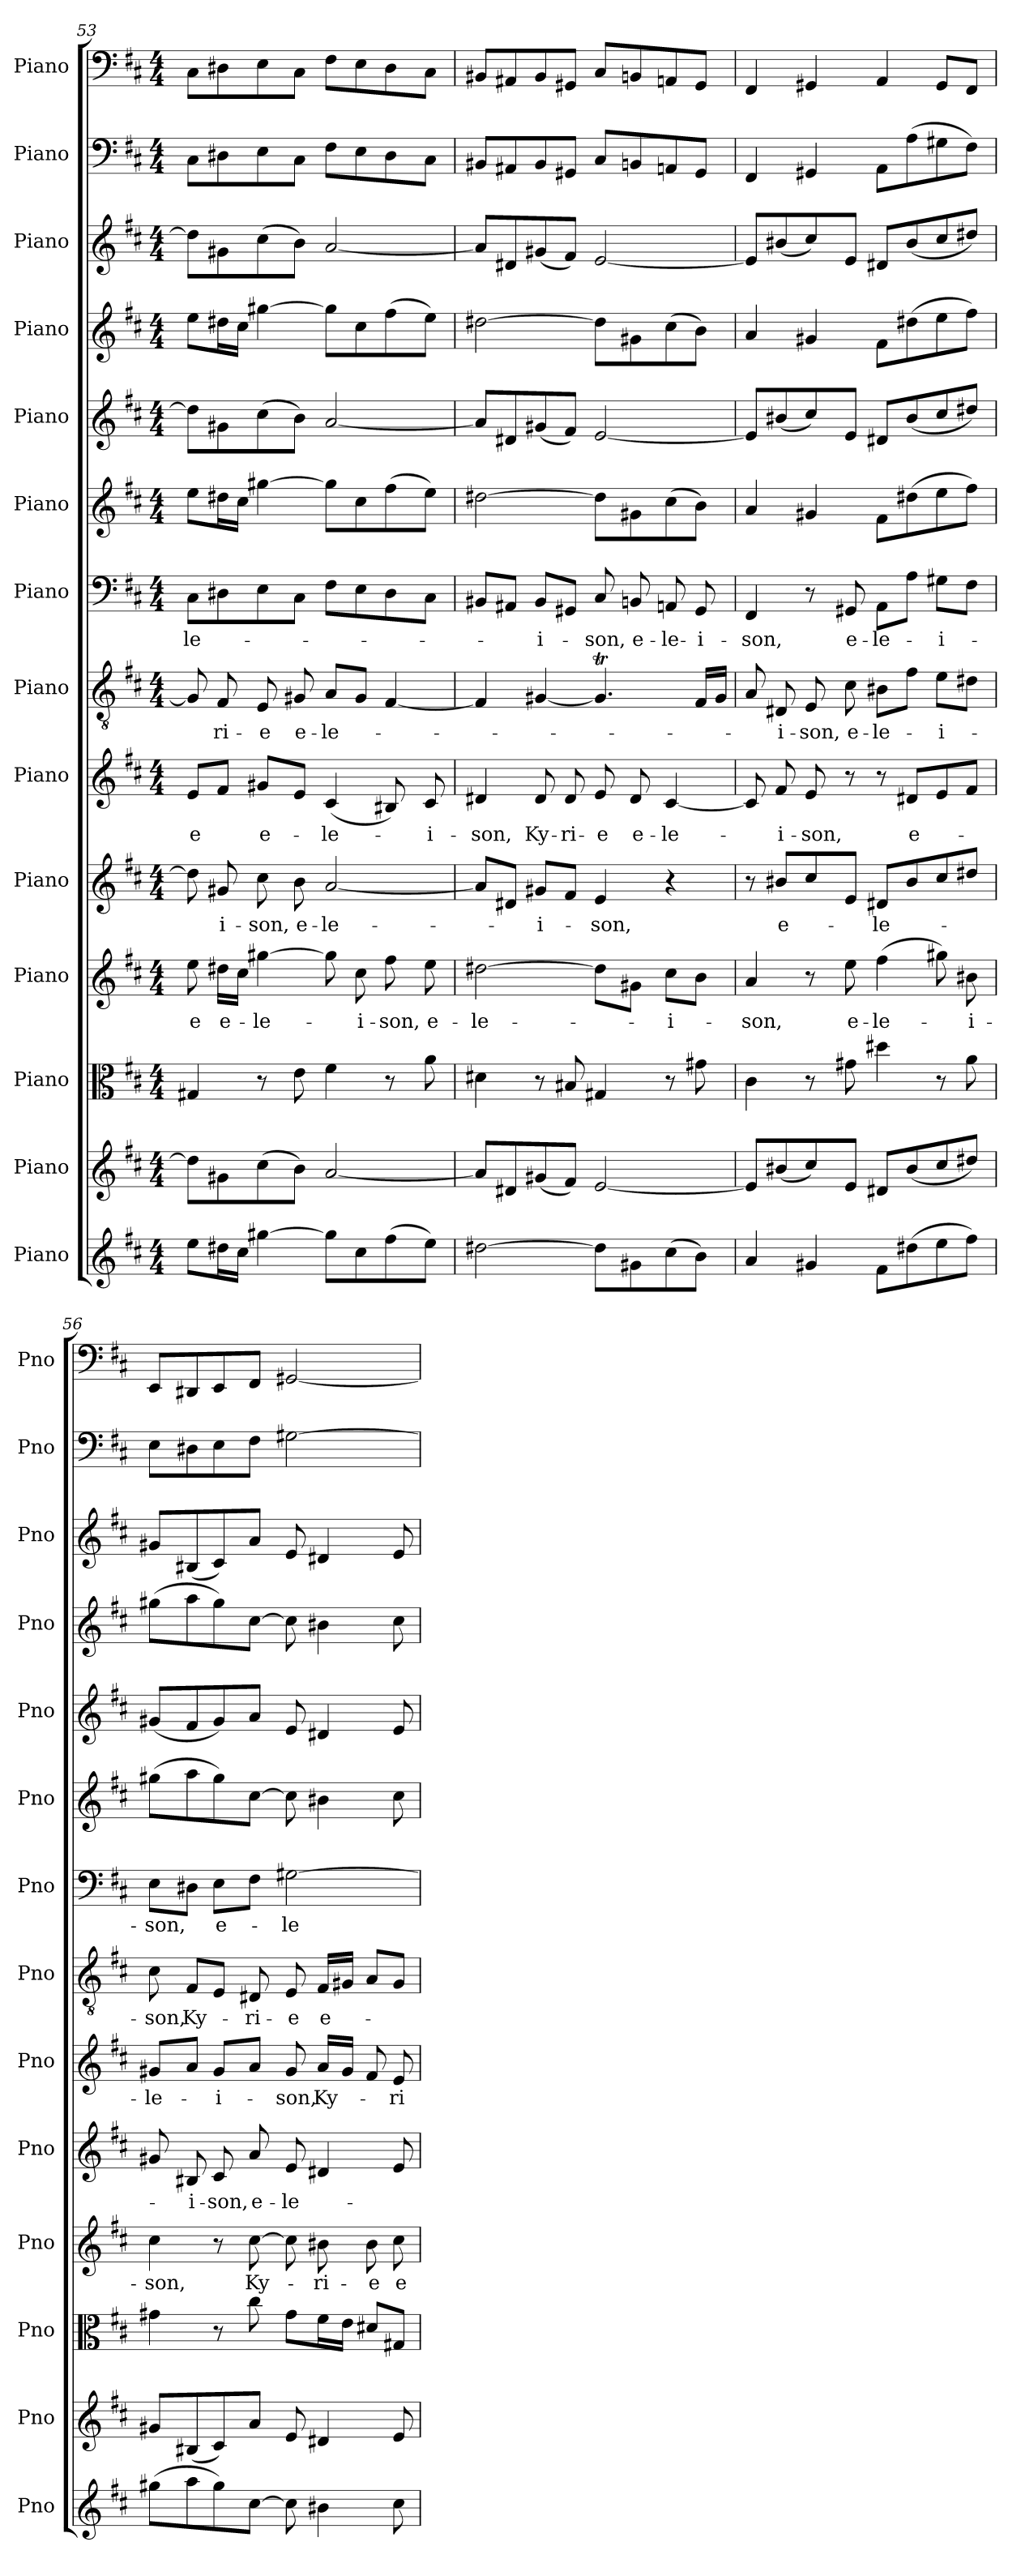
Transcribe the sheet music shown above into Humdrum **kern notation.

**kern	**kern	**kern	**kern	**text	**kern	**text	**kern	**text	**kern	**text	**kern	**text	**kern	**kern	**kern	**kern	**kern	**kern
*part14	*part13	*part12	*part11	*part11	*part10	*part10	*part9	*part9	*part8	*part8	*part7	*part7	*part6	*part5	*part4	*part3	*part2	*part1
*staff14	*staff13	*staff12	*staff11	*staff11	*staff10	*staff10	*staff9	*staff9	*staff8	*staff8	*staff7	*staff7	*staff6	*staff5	*staff4	*staff3	*staff2	*staff1
*I"Piano	*I"Piano	*I"Piano	*I"Piano	*	*I"Piano	*	*I"Piano	*	*I"Piano	*	*I"Piano	*	*I"Piano	*I"Piano	*I"Piano	*I"Piano	*I"Piano	*I"Piano
*I'Pno	*I'Pno	*I'Pno	*I'Pno	*	*I'Pno	*	*I'Pno	*	*I'Pno	*	*I'Pno	*	*I'Pno	*I'Pno	*I'Pno	*I'Pno	*I'Pno	*I'Pno
*clefG2	*clefG2	*clefC3	*clefG2	*	*clefG2	*	*clefG2	*	*clefGv2	*	*clefF4	*	*clefG2	*clefG2	*clefG2	*clefG2	*clefF4	*clefF4
*k[f#c#]	*k[f#c#]	*k[f#c#]	*k[f#c#]	*	*k[f#c#]	*	*k[f#c#]	*	*k[f#c#]	*	*k[f#c#]	*	*k[f#c#]	*k[f#c#]	*k[f#c#]	*k[f#c#]	*k[f#c#]	*k[f#c#]
*b:	*b:	*b:	*b:	*	*b:	*	*b:	*	*b:	*	*b:	*	*b:	*b:	*b:	*b:	*b:	*b:
*M4/4	*M4/4	*M4/4	*M4/4	*	*M4/4	*	*M4/4	*	*M4/4	*	*M4/4	*	*M4/4	*M4/4	*M4/4	*M4/4	*M4/4	*M4/4
=53	=53	=53	=53	=53	=53	=53	=53	=53	=53	=53	=53	=53	=53	=53	=53	=53	=53	=53
8ee\L	8dd#\L]	4G#X/	8ee\	-e	8dd#\]	.	8e/L	-e	8G#/]	.	8C#\L	-le-	8ee\L	8dd#\L]	8ee\L	8dd#\L]	8C#\L	8C#\L
16dd#X\L	8g#X\	.	16dd#X\LL	e-	8g#X/	-i-	8f#/J	.	8F#/	-ri-	8D#X\	.	16dd#X\L	8g#X\	16dd#X\L	8g#X\	8D#X\	8D#X\
16cc#\JJ	.	.	16cc#\JJ	.	.	.	.	.	.	.	.	.	16cc#\JJ	.	16cc#\JJ	.	.	.
[4gg#X\	(>8cc#\	8r	[4gg#X\	-le-	8cc#\	-son,	8g#X/L	e-	8E/	-e	8E\	.	[4gg#X\	(>8cc#\	[4gg#X\	(>8cc#\	8E\	8E\
.	8b\J)	8e\	.	.	8b\	e-	8e/J	.	8G#X/	e-	8C#\J	.	.	8b\J)	.	8b\J)	8C#\J	8C#\J
8gg#\L]	[2a/	4f#\	8gg#\]	.	[2a/	-le-	(<4c#/	-le-	8A/L	-le-	8F#\L	.	8gg#\L]	[2a/	8gg#\L]	[2a/	8F#\L	8F#\L
8cc#\	.	.	8cc#\	-i-	.	.	.	.	8G#/J	.	8E\	.	8cc#\	.	8cc#\	.	8E\	8E\
(>8ff#\	.	8r	8ff#\	-son,	.	.	8B#X/)	.	[4F#/	.	8D#\	.	(>8ff#\	.	(>8ff#\	.	8D#\	8D#\
8ee\J)	.	8a\	8ee\	e-	.	.	8c#/	-i-	.	.	8C#\J	.	8ee\J)	.	8ee\J)	.	8C#\J	8C#\J
=54	=54	=54	=54	=54	=54	=54	=54	=54	=54	=54	=54	=54	=54	=54	=54	=54	=54	=54
[2dd#X\	8a/L]	4d#X\	[2dd#X\	-le-	8a/L]	.	4d#X/	-son,	4F#/]	.	8BB#X/L	.	[2dd#X\	8a/L]	[2dd#X\	8a/L]	8BB#X/L	8BB#X/L
.	8d#X/	.	.	.	8d#X/J	.	.	.	.	.	8AA#X/J	.	.	8d#X/	.	8d#X/	8AA#X/	8AA#X/
.	(<8g#X/	8r	.	.	8g#X/L	-i-	8d#/	Ky-	[4G#X/	.	8BB#/L	-i-	.	(<8g#X/	.	(<8g#X/	8BB#/	8BB#/
.	8f#/J)	8B#X/	.	.	8f#/J	.	8d#/	-ri-	.	.	8GG#X/J	.	.	8f#/J)	.	8f#/J)	8GG#X/J	8GG#X/J
8dd#\L]	[2e/	4G#X/	8dd#\L]	.	4e/	-son,	8e/	-e	4.G#t/]	.	8C#/	-son,	8dd#\L]	[2e/	8dd#\L]	[2e/	8C#/L	8C#/L
8g#X\	.	.	8g#X\J	.	.	.	8d#/	e-	.	.	8BBn/	e-	8g#X\	.	8g#X\	.	8BBn/	8BBn/
(>8cc#\	.	8r	8cc#\L	-i-	4r	.	[4c#/	-le-	.	.	8AAn/	-le-	(>8cc#\	.	(>8cc#\	.	8AAn/	8AAn/
8b\J)	.	8g#X\	8b\J	.	.	.	.	.	16F#/LL	.	8GG#/	-i-	8b\J)	.	8b\J)	.	8GG#/J	8GG#/J
.	.	.	.	.	.	.	.	.	16G#/JJ	.	.	.	.	.	.	.	.	.
=55	=55	=55	=55	=55	=55	=55	=55	=55	=55	=55	=55	=55	=55	=55	=55	=55	=55	=55
4a/	8e/L]	4c#\	4a/	-son,	8r	.	8c#/]	.	8A/	.	4FF#/	-son,	4a/	8e/L]	4a/	8e/L]	4FF#/	4FF#/
.	(<8b#X/	.	.	.	8b#X/L	e-	8f#/	-i-	8D#X/	-i-	.	.	.	(<8b#X/	.	(<8b#X/	.	.
4g#X/	8cc#/)	8r	8r	.	8cc#/	.	8e/	-son,	8E/	-son,	8r	.	4g#X/	8cc#/)	4g#X/	8cc#/)	4GG#X/	4GG#X/
.	8e/J	8g#X\	8ee\	e-	8e/J	.	8r	.	8c#\	e-	8GG#X/	e-	.	8e/J	.	8e/J	.	.
8f#\L	8d#X/L	4dd#X\	(>4ff#\	-le-	8d#X/L	-le-	8r	.	8B#X\L	-le-	8AA\L	-le-	8f#\L	8d#X/L	8f#\L	8d#X/L	8AA\L	4AA/
(>8dd#X\	(<8b#/	.	.	.	8b#/	.	8d#X/L	e-	8f#\J	.	8A\J	.	(>8dd#X\	(<8b#/	(>8dd#X\	(<8b#/	(>8A\	.
8ee\	8cc#/	8r	8gg#X\)	.	8cc#/	.	8e/	.	8e\L	-i-	8G#X\L	-i-	8ee\	8cc#/	8ee\	8cc#/	8G#X\	8GG#/L
8ff#\J)	8dd#X/J)	8a\	8b#X\	-i-	8dd#X/J	.	8f#/J	.	8d#X\J	.	8F#\J	.	8ff#\J)	8dd#X/J)	8ff#\J)	8dd#X/J)	8F#\J)	8FF#/J
=56	=56	=56	=56	=56	=56	=56	=56	=56	=56	=56	=56	=56	=56	=56	=56	=56	=56	=56
(>8gg#X\L	8g#X/L	4g#X\	4cc#\	-son,	8g#X/	.	8g#X/L	-le-	8c#\	-son,	8E\L	-son,	(>8gg#X\L	(<8g#X/L	(>8gg#X\L	8g#X/L	8E\L	8EE/L
8aa\	(<8B#X/	.	.	.	8B#X/	-i-	8a/J	.	8F#/L	Ky-	8D#X\J	.	8aa\	8f#/	8aa\	(<8B#X/	8D#X\	8DD#X/
8gg#\)	8c#/)	8r	8r	.	8c#/	-son,	8g#/L	-i-	8E/J	.	8E\L	e-	8gg#\)	8g#/)	8gg#\)	8c#/)	8E\	8EE/
[8cc#\J	8a/J	8cc#\	[8cc#\	Ky-	8a/	e-	8a/J	.	8D#X/	-ri-	8F#\J	.	[8cc#\J	8a/J	[8cc#\J	8a/J	8F#\J	8FF#/J
8cc#\]	8e/	8g#\L	8cc#\]	.	8e/	-le-	8g#/	-son,	8E/	-e	[2G#X\	-le-	8cc#\]	8e/	8cc#\]	8e/	[2G#X\	[2GG#X/
4b#X\	4d#X/	16f#\L	8b#X\	-ri-	4d#X/	.	16a/LL	Ky-	16F#/LL	e-	.	.	4b#X\	4d#X/	4b#X\	4d#X/	.	.
.	.	16e\JJ	.	.	.	.	16g#/JJ	.	16G#X/JJ	.	.	.	.	.	.	.	.	.
.	.	8d#X/L	8b#\	-e	.	.	8f#/	.	8A/L	.	.	.	.	.	.	.	.	.
8cc#\	8e/	8G#X/J	8cc#\	e-	8e/	.	8e/	-ri-	8G#/J	.	.	.	8cc#\	8e/	8cc#\	8e/	.	.
=	=	=	=	=	=	=	=	=	=	=	=	=	=	=	=	=	=	=
*-	*-	*-	*-	*-	*-	*-	*-	*-	*-	*-	*-	*-	*-	*-	*-	*-	*-	*-
